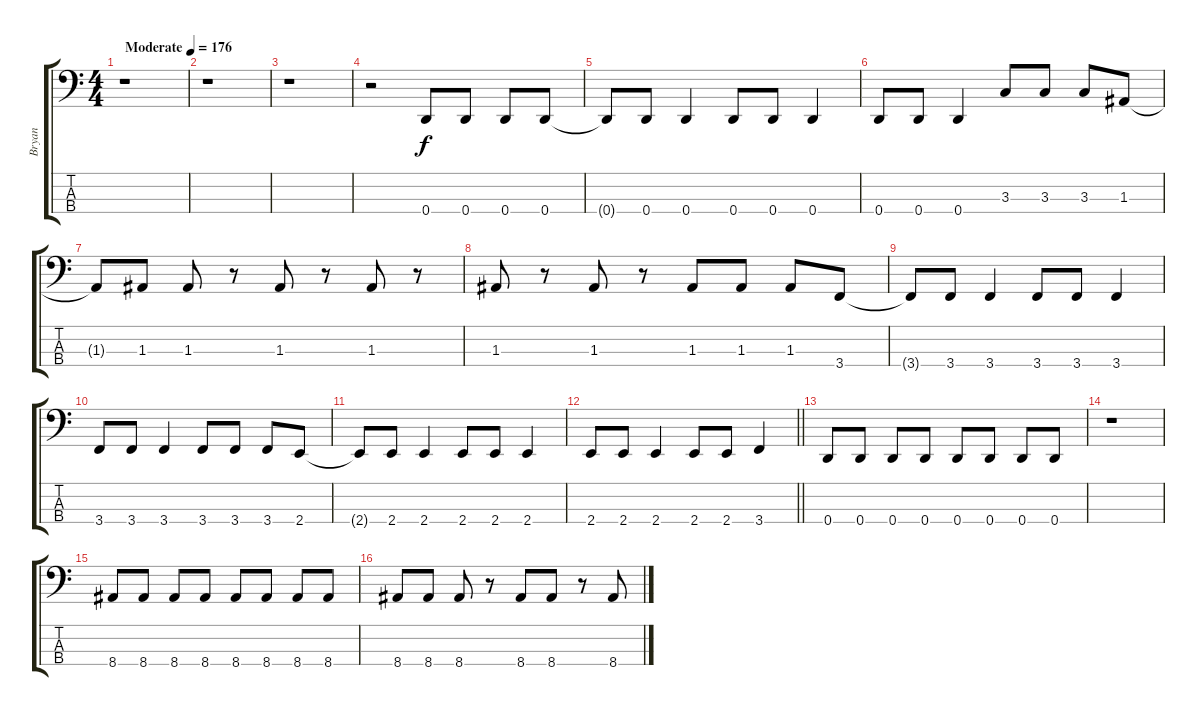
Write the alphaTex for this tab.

\track ("Bryan" "Bryan") {instrument electricbassfinger}
\staff {score tabs}
\tuning (G2 D2 A1 D1) {hide}
\ts (4 4)
\tempo (176 "Moderate")
\clef f4
\ks c
r.1{dy f instrument electricbassfinger} |
r.1 |
r.1 |
r.2 0.4.8 0.4.8 0.4.8 0.4.8 |
0.4{t}.8 0.4.8 0.4.4 0.4.8 0.4.8 0.4.4 |
0.4.8 0.4.8 0.4.4 3.3.8 3.3.8 3.3.8 1.3.8 |
1.3{t}.8 1.3.8 1.3.8 r.8 1.3.8 r.8 1.3.8 r.8 |
1.3.8 r.8 1.3.8 r.8 1.3.8 1.3.8 1.3.8 3.4.8 |
3.4{t}.8 3.4.8 3.4.4 3.4.8 3.4.8 3.4.4 |
3.4.8 3.4.8 3.4.4 3.4.8 3.4.8 3.4.8 2.4.8 |
2.4{t}.8 2.4.8 2.4.4 2.4.8 2.4.8 2.4.4 |
\barLineRight lightlight
2.4.8 2.4.8 2.4.4 2.4.8 2.4.8 3.4.4 |
0.4.8 0.4.8 0.4.8 0.4.8 0.4.8 0.4.8 0.4.8 0.4.8 |
r.1 |
8.4.8 8.4.8 8.4.8 8.4.8 8.4.8 8.4.8 8.4.8 8.4.8 |
8.4.8 8.4.8 8.4.8 r.8 8.4.8 8.4.8 r.8 8.4.8
